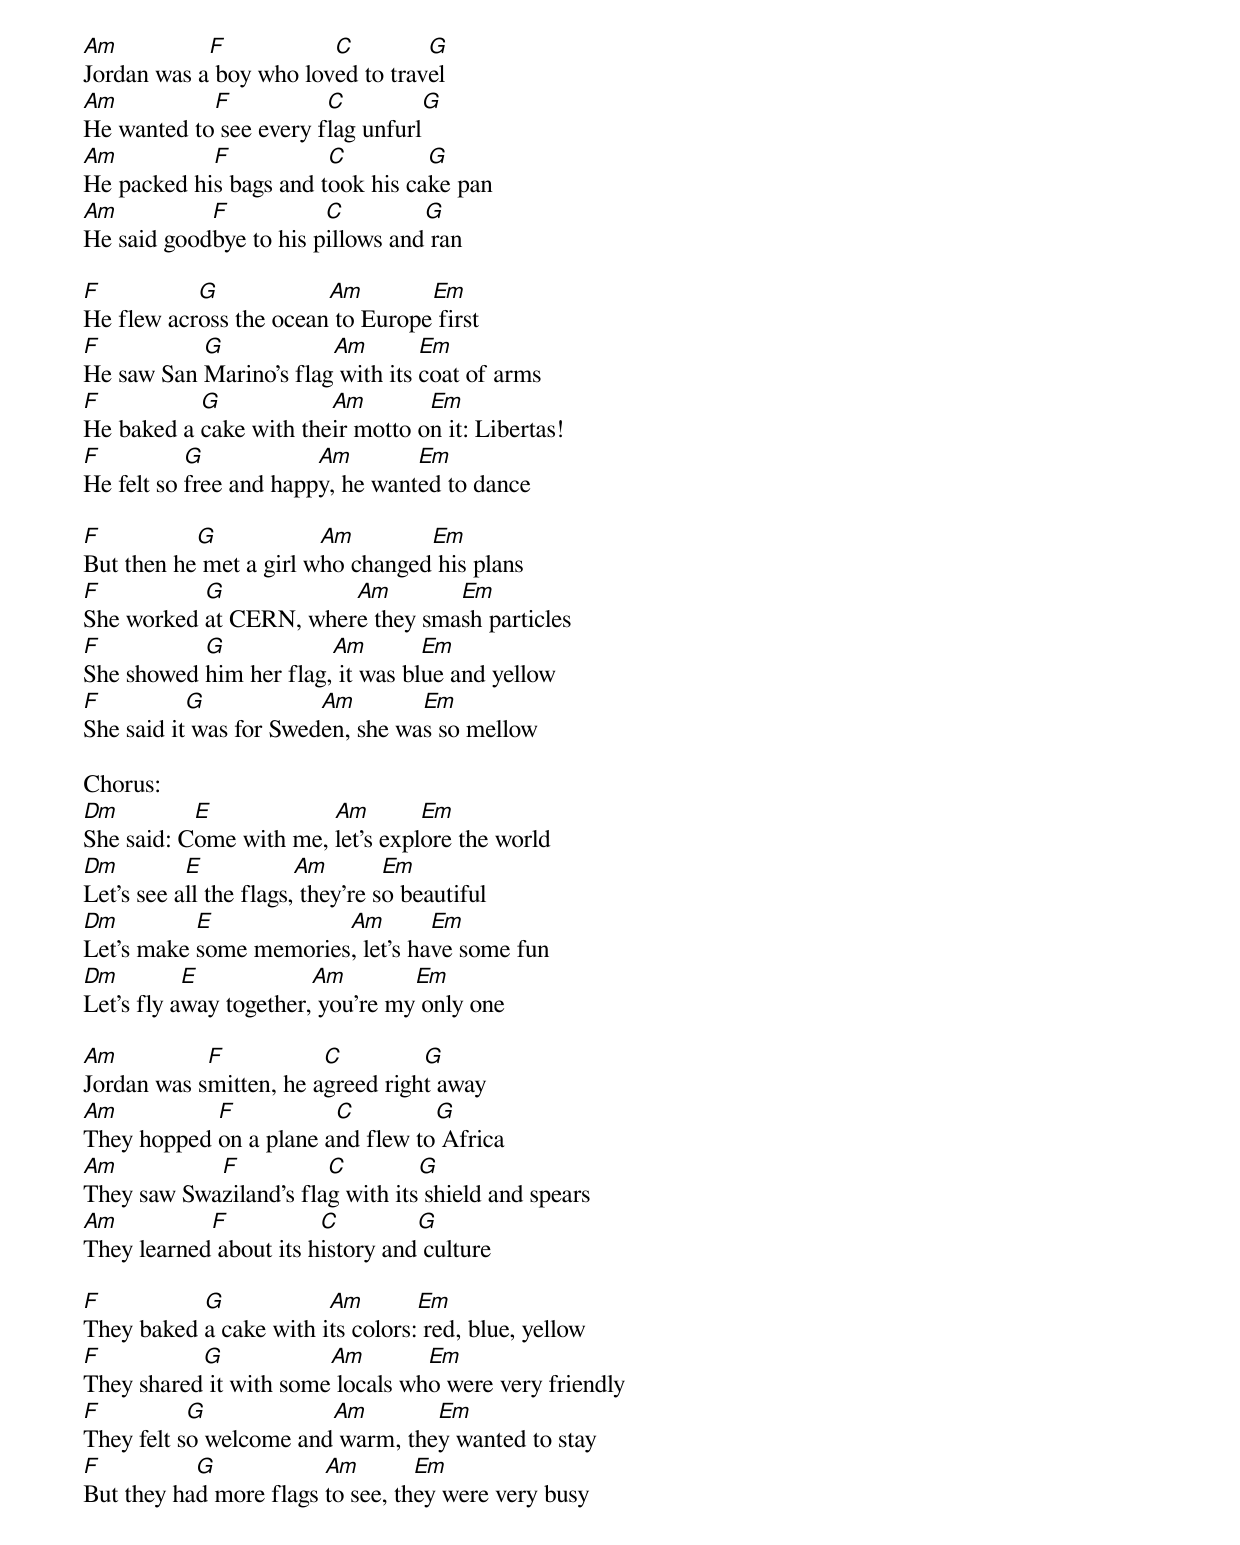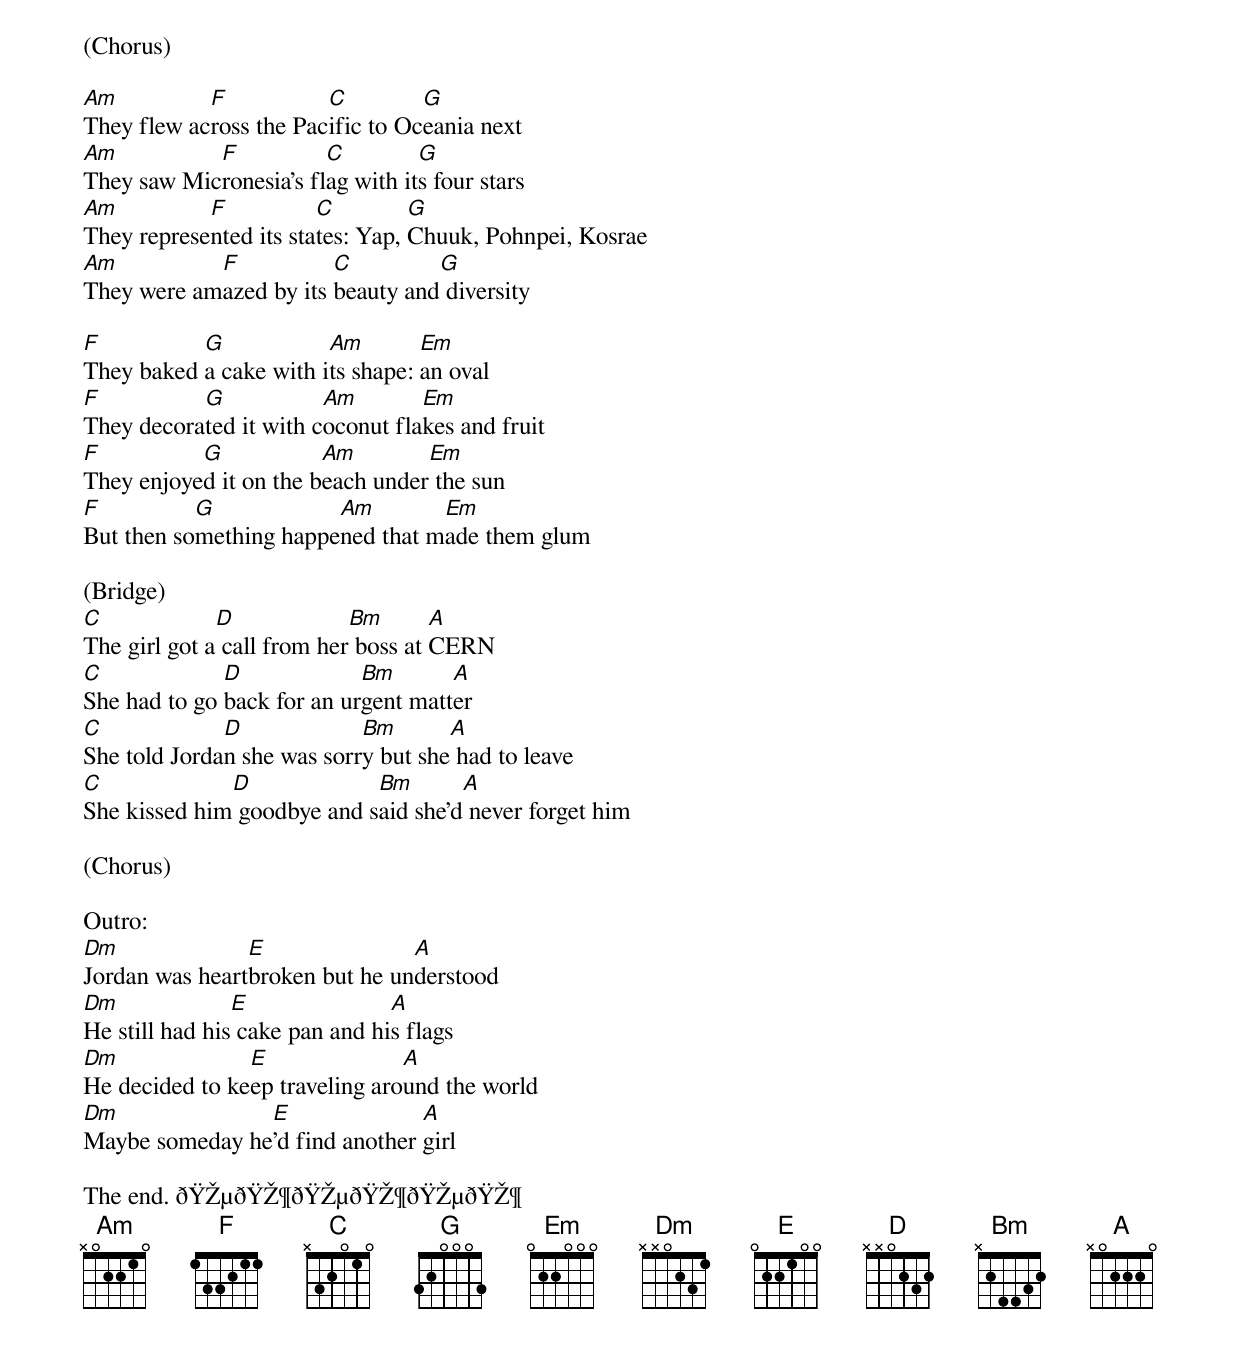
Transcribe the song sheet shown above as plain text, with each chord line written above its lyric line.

Am          F           C         G
Jordan was a boy who loved to travel
Am          F           C         G
He wanted to see every flag unfurl
Am          F           C         G
He packed his bags and took his cake pan
Am          F           C         G
He said goodbye to his pillows and ran

F          G            Am        Em
He flew across the ocean to Europe first
F          G            Am        Em
He saw San Marino's flag with its coat of arms
F          G            Am        Em
He baked a cake with their motto on it: Libertas!
F          G            Am        Em
He felt so free and happy, he wanted to dance

F          G            Am        Em
But then he met a girl who changed his plans
F          G            Am        Em
She worked at CERN, where they smash particles
F          G            Am        Em
She showed him her flag, it was blue and yellow
F          G            Am        Em
She said it was for Sweden, she was so mellow

Chorus:
Dm         E            Am        Em
She said: Come with me, let's explore the world
Dm         E            Am        Em
Let's see all the flags, they're so beautiful
Dm         E            Am        Em
Let's make some memories, let's have some fun
Dm         E            Am        Em
Let's fly away together, you're my only one

Am          F           C         G
Jordan was smitten, he agreed right away
Am          F           C         G
They hopped on a plane and flew to Africa
Am          F           C         G
They saw Swaziland's flag with its shield and spears
Am          F           C         G
They learned about its history and culture

F          G            Am        Em
They baked a cake with its colors: red, blue, yellow
F          G            Am        Em
They shared it with some locals who were very friendly
F          G            Am        Em
They felt so welcome and warm, they wanted to stay
F          G            Am        Em
But they had more flags to see, they were very busy

(Chorus)

Am          F           C         G
They flew across the Pacific to Oceania next
Am          F           C         G
They saw Micronesia's flag with its four stars
Am          F           C         G
They represented its states: Yap, Chuuk, Pohnpei, Kosrae
Am          F           C         G
They were amazed by its beauty and diversity

F          G            Am        Em
They baked a cake with its shape: an oval
F          G            Am        Em
They decorated it with coconut flakes and fruit
F          G            Am        Em
They enjoyed it on the beach under the sun
F          G            Am        Em
But then something happened that made them glum

(Bridge)
C             D             Bm       A
The girl got a call from her boss at CERN
C             D             Bm       A
She had to go back for an urgent matter
C             D             Bm       A
She told Jordan she was sorry but she had to leave
C             D             Bm       A
She kissed him goodbye and said she'd never forget him

(Chorus)

Outro:
Dm              E               A
Jordan was heartbroken but he understood
Dm              E               A
He still had his cake pan and his flags
Dm              E               A
He decided to keep traveling around the world
Dm              E               A
Maybe someday he'd find another girl

The end. ðŸŽµðŸŽ¶ðŸŽµðŸŽ¶ðŸŽµðŸŽ¶
